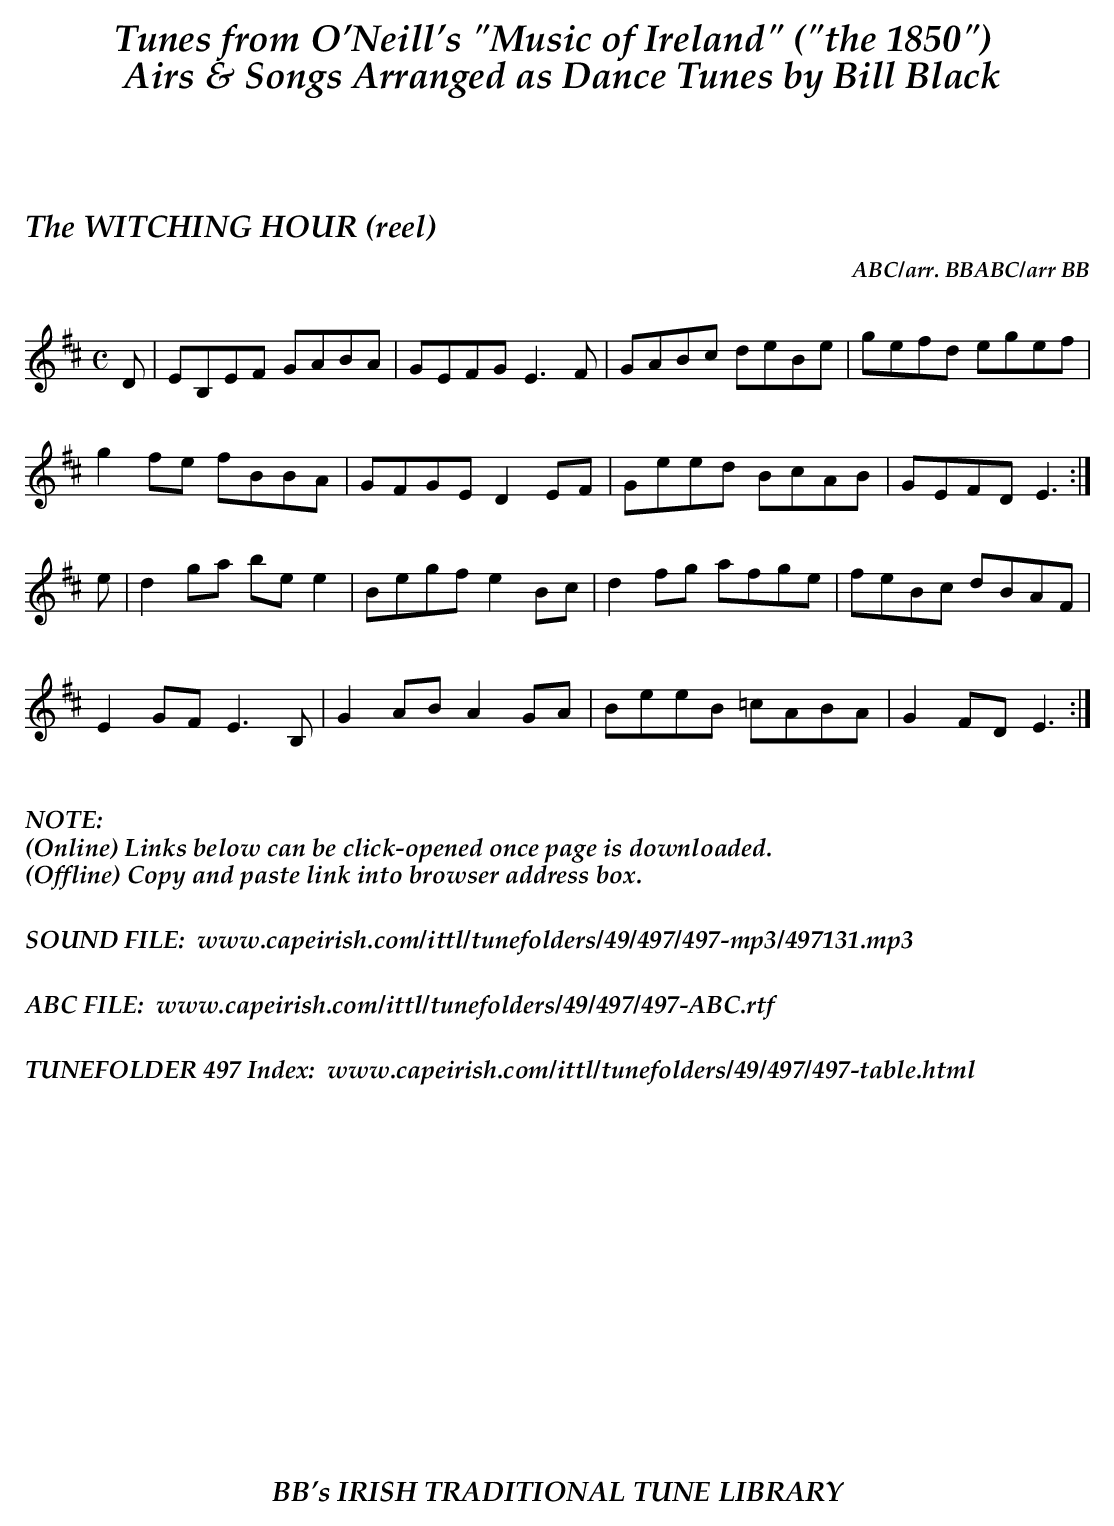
X:1
T:WITCHING HOUR (reel), The
C:ABC/arr. BBABC/arr BB
M:C
L:1/8
K:Edor
D|EB,EF GABA|GEFG E3F|GABc deBe|gefd egef|
g2fe fBBA|GFGE D2EF|Geed BcAB|GEFD E3 :|
e|d2ga bee2|Begf e2Bc|d2fg afge|feBc dBAF|
E2GF E3B,|G2AB A2GA|BeeB =cABA|G2FD E3 :|
%%vskip .3in
%%textoption left
%%textfont "Palatino-BoldItalic" 16
%%begintext
%%NOTE:
(Online) Links below can be click-opened once page is downloaded.
(Offline) Copy and paste link into browser address box.
%%
%%
SOUND FILE:  www.capeirish.com/ittl/tunefolders/49/497/497-mp3/497131.mp3
%%
%%
ABC FILE:  www.capeirish.com/ittl/tunefolders/49/497/497-ABC.rtf
%%
%%
TUNEFOLDER 497 Index:  www.capeirish.com/ittl/tunefolders/49/497/497-table.html
